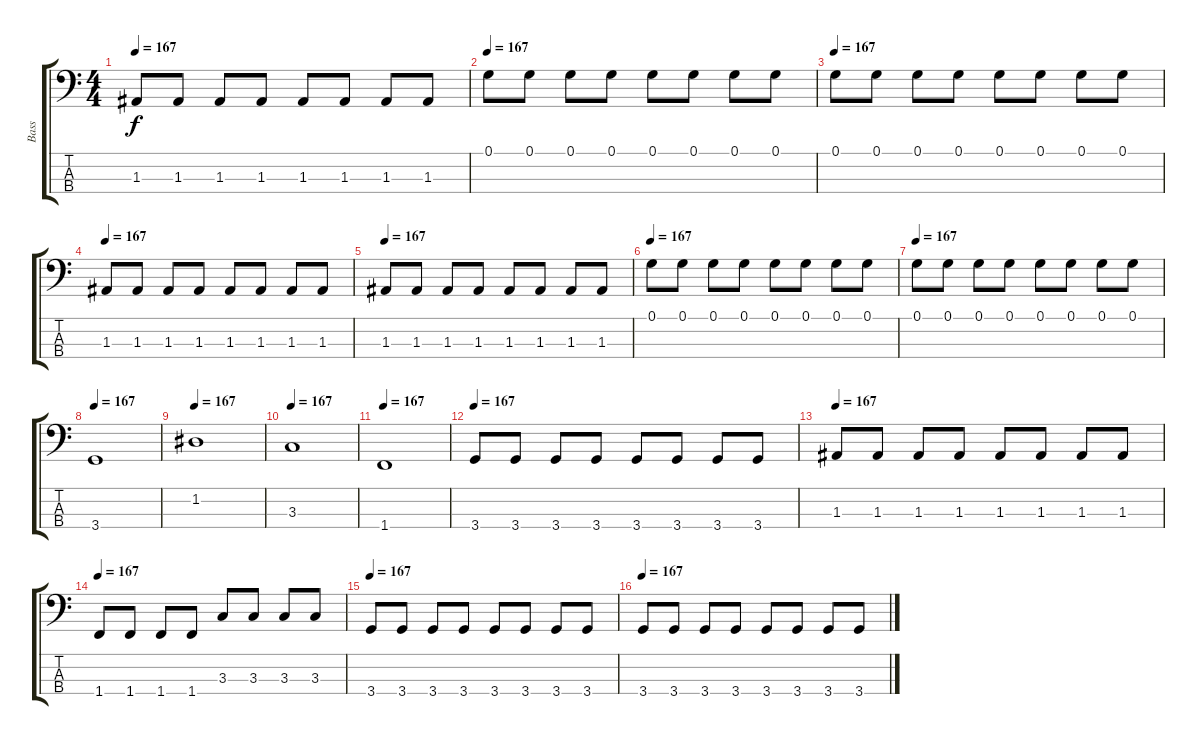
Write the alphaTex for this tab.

\track ("Bass" "Bass") {instrument electricbasspick}
\staff {score tabs}
\tuning (G2 D2 A1 E1) {hide}
\ts (4 4)
\tempo 167
\clef f4
\ks c
1.3.8{dy f} 1.3.8 1.3.8 1.3.8 1.3.8 1.3.8 1.3.8 1.3.8 |
\tempo 167
0.1.8 0.1.8 0.1.8 0.1.8 0.1.8 0.1.8 0.1.8 0.1.8 |
\tempo 167
0.1.8 0.1.8 0.1.8 0.1.8 0.1.8 0.1.8 0.1.8 0.1.8 |
\tempo 167
1.3.8 1.3.8 1.3.8 1.3.8 1.3.8 1.3.8 1.3.8 1.3.8 |
\tempo 167
1.3.8 1.3.8 1.3.8 1.3.8 1.3.8 1.3.8 1.3.8 1.3.8 |
\tempo 167
0.1.8 0.1.8 0.1.8 0.1.8 0.1.8 0.1.8 0.1.8 0.1.8 |
\tempo 167
0.1.8 0.1.8 0.1.8 0.1.8 0.1.8 0.1.8 0.1.8 0.1.8 |
\tempo 167
3.4.1 |
\tempo 167
1.2.1 |
\tempo 167
3.3.1 |
\tempo 167
1.4.1 |
\tempo 167
3.4.8 3.4.8 3.4.8 3.4.8 3.4.8 3.4.8 3.4.8 3.4.8 |
\tempo 167
1.3.8 1.3.8 1.3.8 1.3.8 1.3.8 1.3.8 1.3.8 1.3.8 |
\tempo 167
1.4.8 1.4.8 1.4.8 1.4.8 3.3.8 3.3.8 3.3.8 3.3.8 |
\tempo 167
3.4.8 3.4.8 3.4.8 3.4.8 3.4.8 3.4.8 3.4.8 3.4.8 |
\tempo 167
3.4.8 3.4.8 3.4.8 3.4.8 3.4.8 3.4.8 3.4.8 3.4.8
